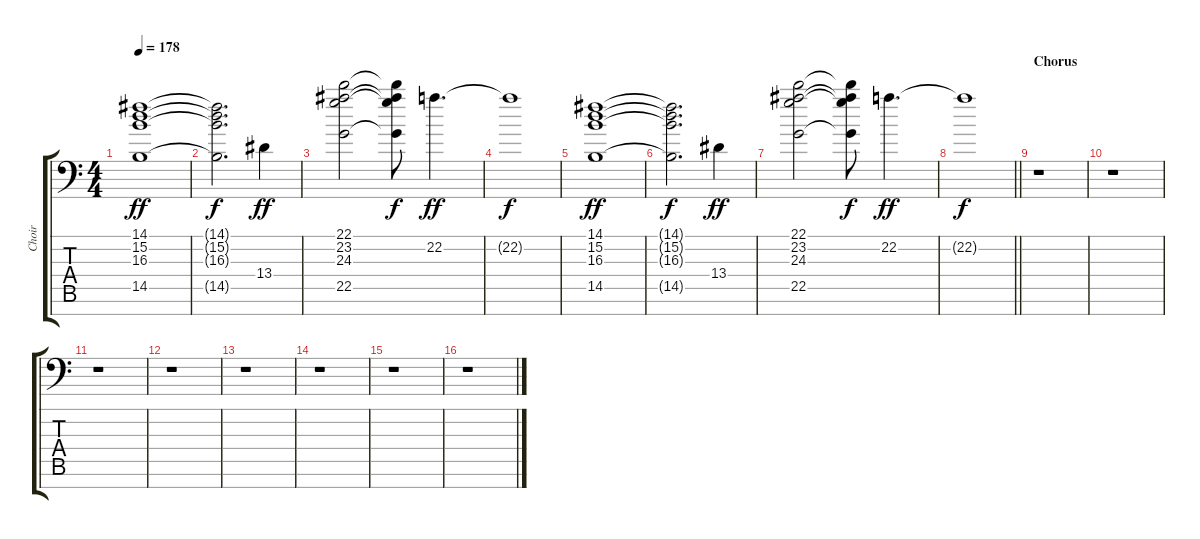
\track ("Choir" "Choir") {instrument choiraahs}
\staff {score tabs}
\tuning (E4 B3 G3 D3 A2 E2 C-1) {hide}
\ts (4 4)
\tempo 178
\clef f4
\ks c
(14.1 15.2 16.3 14.5).1{dy ff} |
(14.1{t} 15.2{t} 16.3{t} 14.5{t}).2{d dy f} 13.4.4{dy ff} |
(22.1 23.2 24.3 22.5).2 (22.1{t} 23.2{t} 24.3{t} 22.5{t}).8{dy f} 22.2.4{d dy ff} |
22.2{t}.1{dy f} |
(14.1 15.2 16.3 14.5).1{dy ff} |
(14.1{t} 15.2{t} 16.3{t} 14.5{t}).2{d dy f} 13.4.4{dy ff} |
(22.1 23.2 24.3 22.5).2 (22.1{t} 23.2{t} 24.3{t} 22.5{t}).8{dy f} 22.2.4{d dy ff} |
\barLineRight lightlight
22.2{t}.1{dy f} |
\section ("" "Chorus")
r.1 |
r.1 |
r.1 |
r.1 |
r.1 |
r.1 |
r.1 |
r.1
